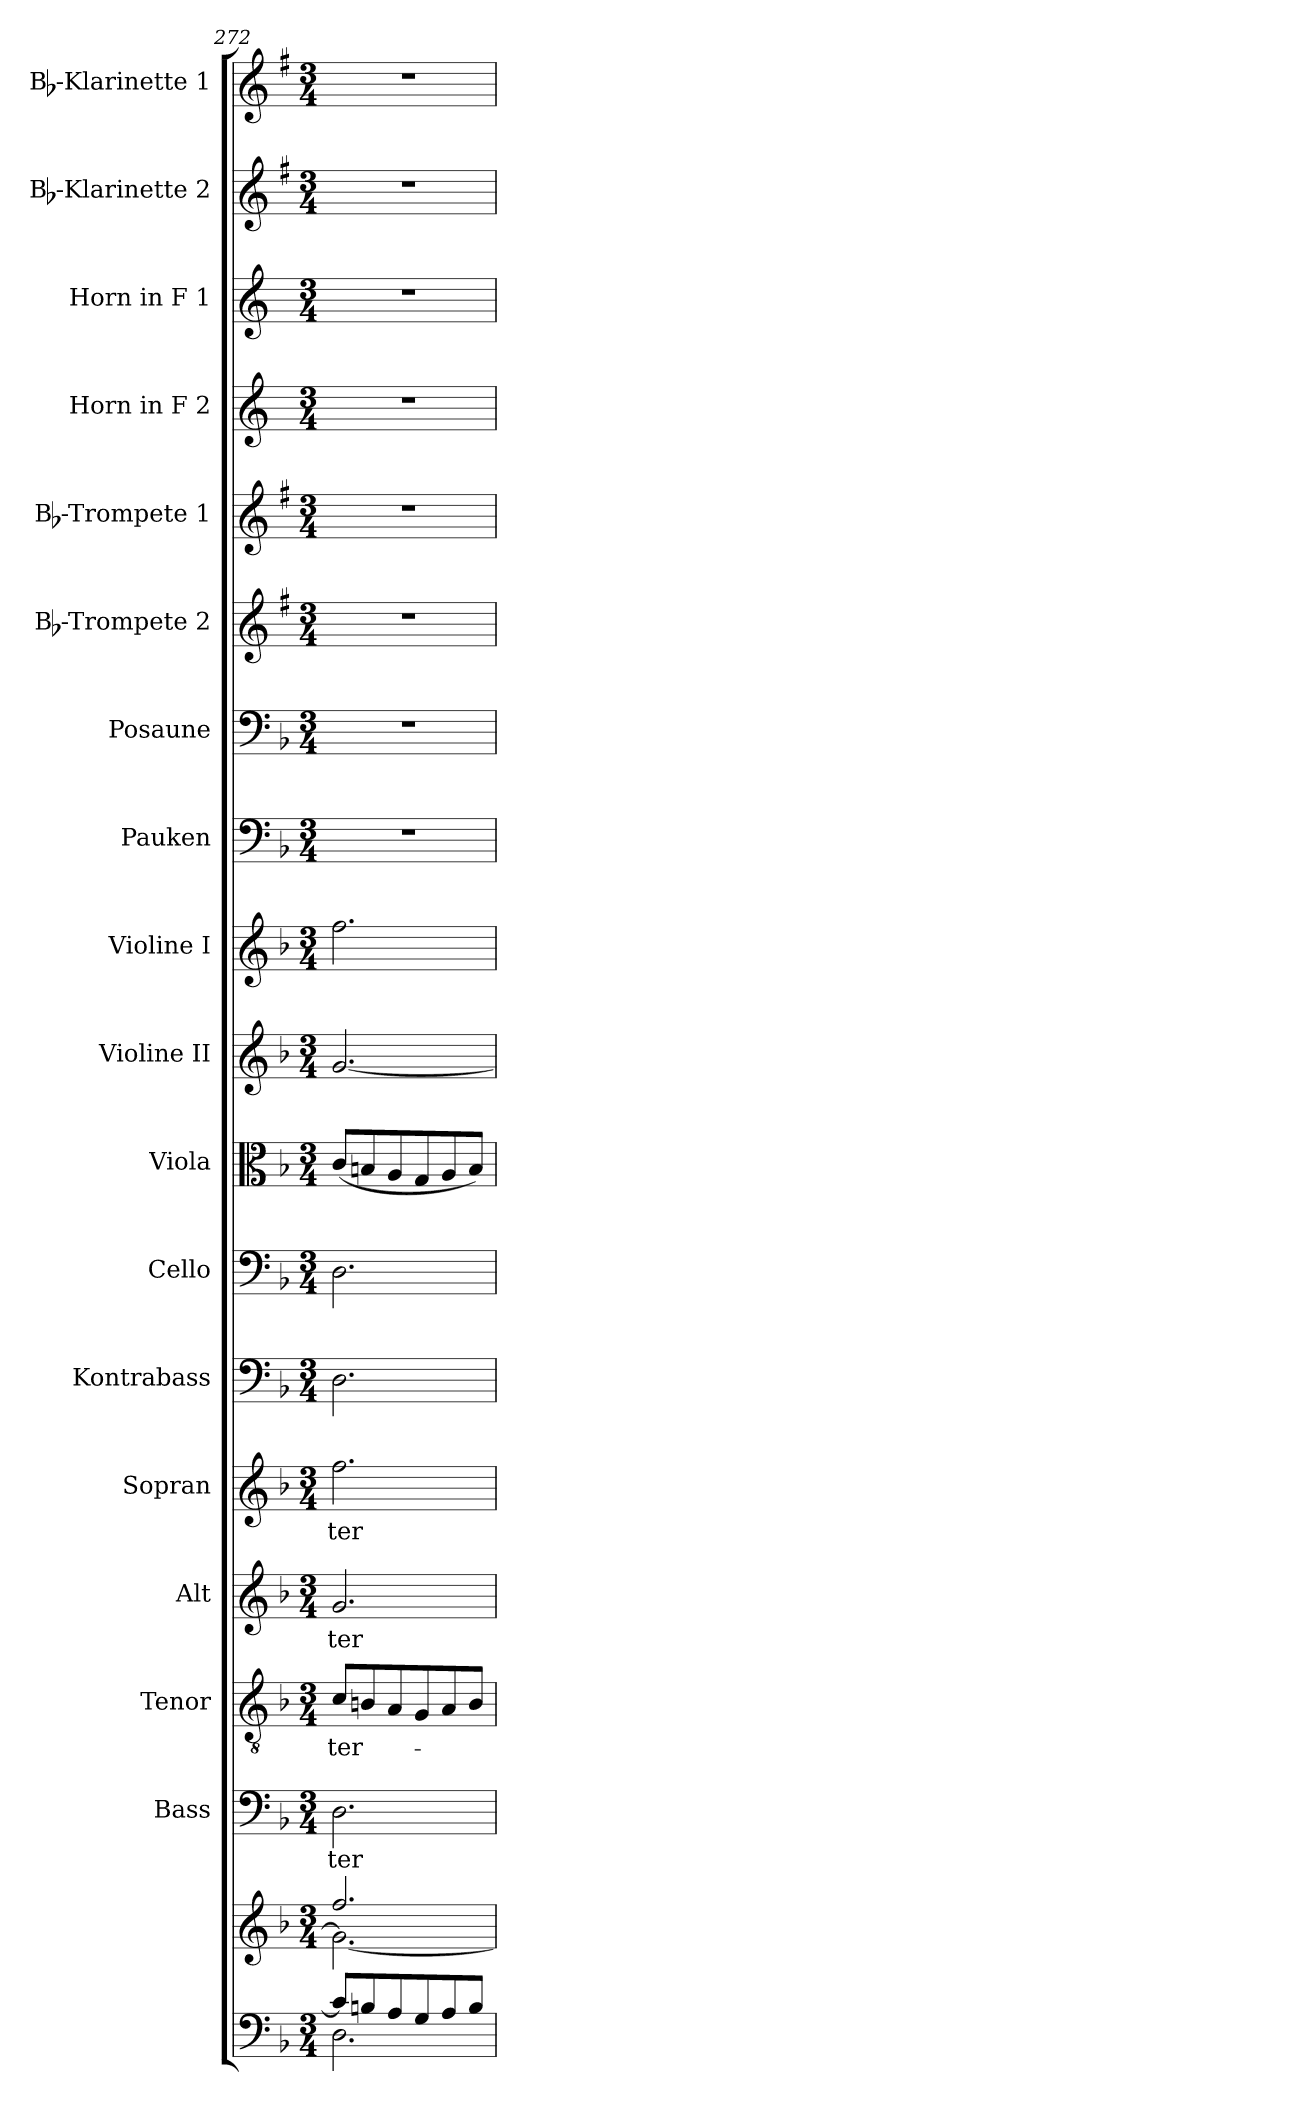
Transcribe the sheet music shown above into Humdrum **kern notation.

**kern	**kern	**kern	**text	**kern	**text	**kern	**text	**kern	**text	**kern	**kern	**kern	**kern	**kern	**kern	**kern	**kern	**kern	**kern	**kern	**kern	**kern
*part18	*part18	*part17	*part17	*part16	*part16	*part15	*part15	*part14	*part14	*part13	*part12	*part11	*part10	*part9	*part8	*part7	*part6	*part5	*part4	*part3	*part2	*part1
*staff19	*staff18	*staff17	*staff17	*staff16	*staff16	*staff15	*staff15	*staff14	*staff14	*staff13	*staff12	*staff11	*staff10	*staff9	*staff8	*staff7	*staff6	*staff5	*staff4	*staff3	*staff2	*staff1
*	*	*I"Bass	*	*I"Tenor	*	*I"Alt	*	*I"Sopran	*	*I"Kontrabass	*I"Cello	*I"Viola	*I"Violine II	*I"Violine I	*I"Pauken	*I"Posaune	*I"Bb-Trompete 2	*I"Bb-Trompete 1	*I"Horn in F 2	*I"Horn in F 1	*I"Bb-Klarinette 2	*I"Bb-Klarinette 1
*	*	*I'B.	*	*I'T.	*	*I'A.	*	*I'S.	*	*I'Kb.	*	*I'Vla.	*I'Vl. II	*I'Vl. I	*I'Pk.	*I'Pos.	*I'Bb Trp. 2	*I'Bb Trp. 1	*	*	*I'Bb Kl. 2	*I'Bb Kl. 1
*clefF4	*clefG2	*clefF4	*	*clefGv2	*	*clefG2	*	*clefG2	*	*clefF4	*clefF4	*clefC3	*clefG2	*clefG2	*clefF4	*clefF4	*clefG2	*clefG2	*clefG2	*clefG2	*clefG2	*clefG2
*	*	*	*	*	*	*	*	*	*	*ITrd7c12	*	*	*	*	*	*	*ITrd1c2	*ITrd1c2	*ITrd4c7	*ITrd4c7	*ITrd1c2	*ITrd1c2
*k[b-]	*k[b-]	*k[b-]	*	*k[b-]	*	*k[b-]	*	*k[b-]	*	*k[b-]	*k[b-]	*k[b-]	*k[b-]	*k[b-]	*k[b-]	*k[b-]	*k[b-]	*k[b-]	*k[b-]	*k[b-]	*k[b-]	*k[b-]
*F:	*F:	*F:	*	*F:	*	*F:	*	*F:	*	*F:	*F:	*F:	*F:	*F:	*F:	*F:	*F:	*F:	*F:	*F:	*F:	*F:
*M3/4	*M3/4	*M3/4	*	*M3/4	*	*M3/4	*	*M3/4	*	*M3/4	*M3/4	*M3/4	*M3/4	*M3/4	*M3/4	*M3/4	*M3/4	*M3/4	*M3/4	*M3/4	*M3/4	*M3/4
=272	=272	=272	=272	=272	=272	=272	=272	=272	=272	=272	=272	=272	=272	=272	=272	=272	=272	=272	=272	=272	=272	=272
*^	*^	*	*	*	*	*	*	*	*	*	*	*	*	*	*	*	*	*	*	*	*	*
!	!	!	!	!	!LO:LY:b	!	!LO:LY:b	!	!LO:LY:b	!	!LO:LY:b	!	!	!	!	!	!	!	!	!	!	!	!	!
8c/L]	2.D\	2.ff/	2.g\_	2.D\	ter-	8c/L	ter-	2.g/	ter-	2.ff\	ter-	2.DD\	2.D\	(<8c/L	[2.g/	2.ff\	2.r	2.r	2.r	2.r	2.r	2.r	2.r	2.r
8Bn/	.	.	.	.	.	8Bn/	.	.	.	.	.	.	.	8Bn/	.	.	.	.	.	.	.	.	.	.
8A/	.	.	.	.	.	8A/	.	.	.	.	.	.	.	8A/	.	.	.	.	.	.	.	.	.	.
8G/	.	.	.	.	.	8G/	.	.	.	.	.	.	.	8G/	.	.	.	.	.	.	.	.	.	.
8A/	.	.	.	.	.	8A/	.	.	.	.	.	.	.	8A/	.	.	.	.	.	.	.	.	.	.
8B/J	.	.	.	.	.	8B/J	.	.	.	.	.	.	.	8B/J)	.	.	.	.	.	.	.	.	.	.
*v	*v	*	*	*	*	*	*	*	*	*	*	*	*	*	*	*	*	*	*	*	*	*	*	*
*	*v	*v	*	*	*	*	*	*	*	*	*	*	*	*	*	*	*	*	*	*	*	*	*
=	=	=	=	=	=	=	=	=	=	=	=	=	=	=	=	=	=	=	=	=	=	=
*-	*-	*-	*-	*-	*-	*-	*-	*-	*-	*-	*-	*-	*-	*-	*-	*-	*-	*-	*-	*-	*-	*-
